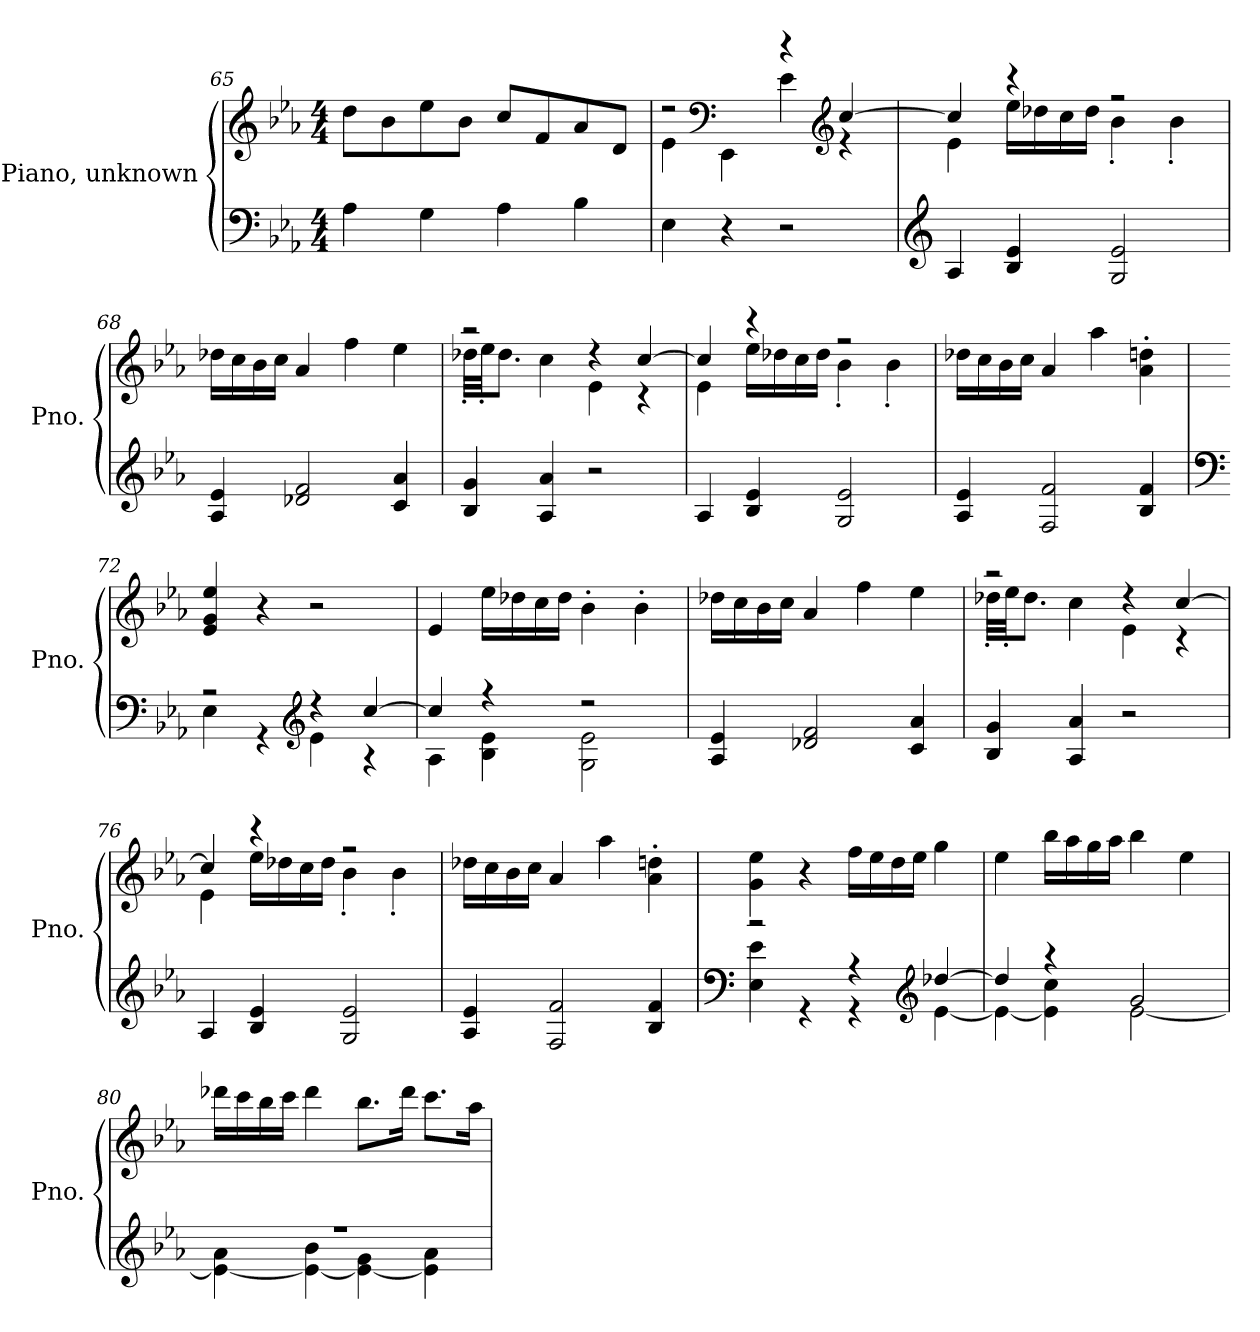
**kern	**kern
*part1	*part1
*staff2	*staff1
*I"Piano, unknown	*
*I'Pno.	*
*clefF4	*clefG2
*k[b-e-a-]	*k[b-e-a-]
*M4/4	*M4/4
=65	=65
4A-\	8dd\L
.	8b-\
4G\	8ee-\
.	8b-\J
4A-\	8cc/L
.	8f/
4B-\	8a-/
.	8d/J
=66	=66
*	*^
4E-\	2r	4e-\
*	*clefF4	*
4r	.	4EE-\
2r	4r	4e-\
*	*clefG2	*
.	[4cc/	4r
=67	=67	=67
*clefG2	*	*
4A-/	4cc/]	4e-\
4B-/ 4e-/	4r	16ee-\LL
.	.	16dd-X\
.	.	16cc\
.	.	16dd-\JJ
2G/ 2e-/	2r	4b-'\
.	.	4b-'\
*	*v	*v
=68	=68
4A-/ 4e-/	16dd-X\LL
.	16cc\
.	16b-\
.	16cc\JJ
2d-X/ 2f/	4a-/
.	4ff\
4c/ 4a-/	4ee-\
!!LO:LB:g=z
=69	=69
*	*^
4B-/ 4g/	2r	32dd-X'\LLL
.	.	32ee-'\JJ
.	.	8.dd-\J
4A-/ 4a-/	.	4cc\
2r	4r	4e-\
.	[4cc/	4r
=70	=70	=70
4A-/	4cc/]	4e-\
4B-/ 4e-/	4r	16ee-\LL
.	.	16dd-X\
.	.	16cc\
.	.	16dd-\JJ
2G/ 2e-/	2r	4b-'\
.	.	4b-'\
*	*v	*v
=71	=71
4A-/ 4e-/	16dd-X\LL
.	16cc\
.	16b-\
.	16cc\JJ
2F/ 2f/	4a-/
.	4aa-\
4B-/ 4f/	4a-\' 4ddn\'
=72	=72
*clefF4	*
*^	*
2r	4E-\	4e-/ 4g/ 4ee-/
.	4r	4r
*clefG2	*	*
4r	4e-\	2r
[4cc/	4r	.
=73	=73	=73
4cc/]	4A-\	4e-/
4r	4B-\ 4e-\	16ee-\LL
.	.	16dd-X\
.	.	16cc\
.	.	16dd-\JJ
2r	2G\ 2e-\	4b-'\
.	.	4b-'\
*v	*v	*
!!LO:LB:g=z
=74	=74
4A-/ 4e-/	16dd-X\LL
.	16cc\
.	16b-\
.	16cc\JJ
2d-X/ 2f/	4a-/
.	4ff\
4c/ 4a-/	4ee-\
=75	=75
*	*^
4B-/ 4g/	2r	32dd-X'\LLL
.	.	32ee-'\JJ
.	.	8.dd-\J
4A-/ 4a-/	.	4cc\
2r	4r	4e-\
.	[4cc/	4r
=76	=76	=76
4A-/	4cc/]	4e-\
4B-/ 4e-/	4r	16ee-\LL
.	.	16dd-X\
.	.	16cc\
.	.	16dd-\JJ
2G/ 2e-/	2r	4b-'\
.	.	4b-'\
*	*v	*v
=77	=77
4A-/ 4e-/	16dd-X\LL
.	16cc\
.	16b-\
.	16cc\JJ
2F/ 2f/	4a-/
.	4aa-\
4B-/ 4f/	4a-\' 4ddn\'
=78	=78
*clefF4	*
*^	*
2r	4E-\ 4e-\	4g\ 4ee-\
.	4r	4r
4r	4r	16ff\LL
.	.	16ee-\
.	.	16dd\
.	.	16ee-\JJ
*clefG2	*	*
[4dd-X/	[4e-\	4gg\
!!LO:PB:g=z
=79	=79	=79
4dd-/]	4e-\_	4ee-\
4r	4e-\] 4cc\	16bb-\LL
.	.	16aa-\
.	.	16gg\
.	.	16aa-\JJ
2g/	[2e-\	4bb-\
.	.	4ee-\
=80	=80	=80
1r	4e-\_ 4a-\	16ddd-X\LL
.	.	16ccc\
.	.	16bb-\
.	.	16ccc\JJ
.	4e-\_ 4b-\	4ddd-\
.	4e-\_ 4g\	8.bb-\L
.	.	16ddd-\Jk
.	4e-\] 4a-\	8.ccc\L
.	.	16aa-\Jk
*v	*v	*
=	=
*-	*-
